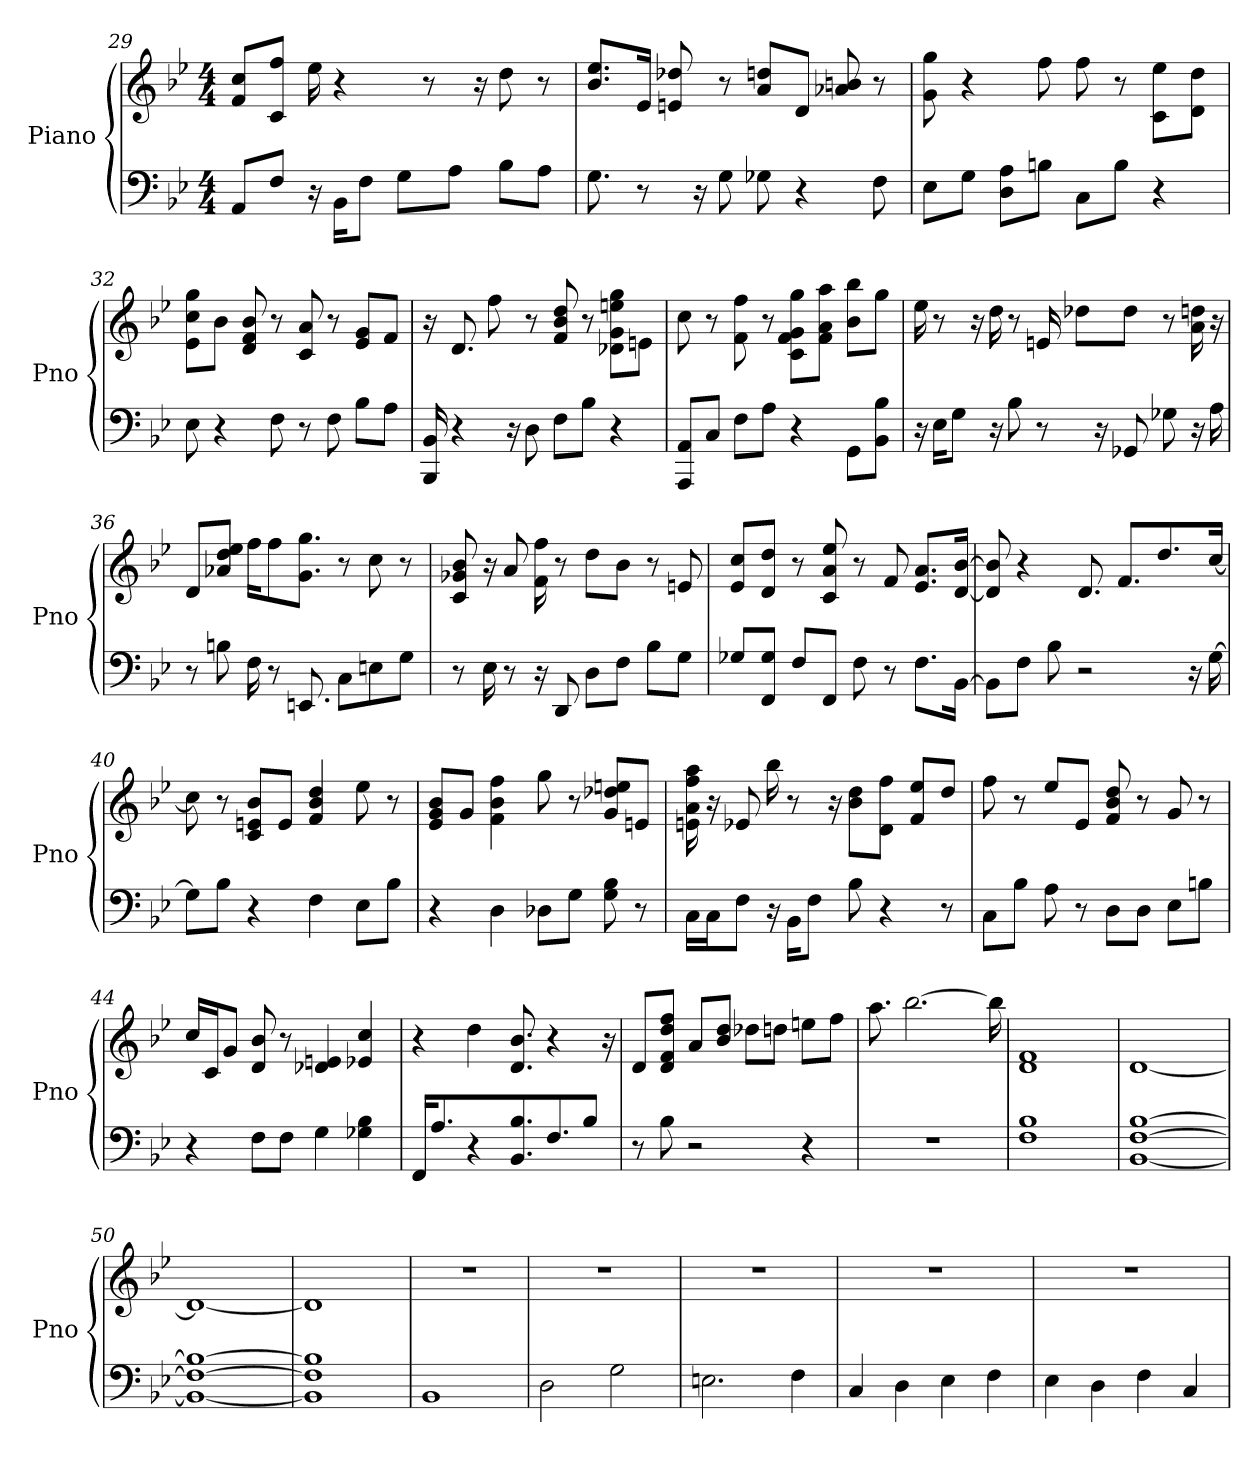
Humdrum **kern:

**kern	**kern
*part1	*part1
*staff2	*staff1
*I"Piano	*
*I'Pno	*
*clefF4	*clefG2
*k[b-e-]	*k[b-e-]
*B-:	*B-:
*M4/4	*M4/4
=29	=29
8AA/L	8cc/ 8f/L
8F/J	8ff/ 8c/J
16r	16ee-
16BB-\KL	4r
8F\J	.
8G\L	.
.	8r
8A\J	.
.	16r
8B-\L	8dd
8A\J	8r
=30	=30
8.G	8.ee-/ 8.b-/L
8r	16e-/Jk
.	8e 8dd-
16r	.
8G	8r
8G-	8dd/ 8a/L
4r	8d/J
.	8b 8a-
8F	8r
=31	=31
8E-\L	8gg 8g
8G\J	4r
8D\ 8A\L	.
8B\J	8ff
8C\L	8ff
8B\J	8r
4r	8ee-\ 8c\L
.	8d\ 8dd\J
=32	=32
8E-	8gg\ 8cc\ 8e-\L
4r	8b-\J
.	8b- 8d 8f
8F	8r
8r	8a 8c
8F	8r
8B-\L	8g/ 8e-/L
8A\J	8f/J
=33	=33
16BBB- 16BB-	16r
4r	8.d
.	8ff
16r	.
8D	8r
8F\L	8dd 8f 8b-
8B-\J	8r
4r	8gg\ 8d-\ 8g\ 8ee\L
.	8e\J
=34	=34
8AAA/ 8AA/L	8cc
8C/J	8r
8F\L	8ff 8f
8A\J	8r
4r	8gg\ 8g\ 8f\ 8c\L
.	8a\ 8aa\ 8f\J
8GG\L	8bb-\ 8b-\L
8BB-\ 8B-\J	8gg\J
=35	=35
16r	16ee-
16E-\KL	8r
8G\J	.
.	16r
16r	16dd
8B-	8r
8r	16e
.	8dd-\L
16r	.
8GG-	8dd-\J
8G-	8r
16r	16dd 16a
16A	16r
=36	=36
8r	8d/L
8B	8ee-/ 8dd/ 8a-/J
16F	16ff\KL
8r	8ff\
8.EE	8.gg\ 8.g\J
8C\L	8r
8E\	8cc
8G\J	8r
=37	=37
8r	8c 8g- 8b-
16E-	16r
8r	8a
16r	16ff 16f
8DD	8r
8D\L	8dd\L
8F\J	8b-\J
8B-\L	8r
8G\J	8e
=38	=38
8G-/L	8cc/ 8e-/L
8G-/ 8FF/J	8dd/ 8d/J
8F/L	8r
8FF/J	8ee- 8a 8c
8F	8r
8r	8f
8.F\L	8.a/ 8.e-/L
[16BB-\Jk	[16b-/ [16d/Jk
=39	=39
8BB-\L]	8b-] 8d]
8F\J	4r
8B-	.
2r	8.d
.	8.f/L
.	8.dd/
16r	.
[16G	[16cc/Jk
=40	=40
8G\L]	8cc]
8B-\J	8r
4r	8b-/ 8e/ 8c/L
.	8e/J
4F	4dd 4f 4b-
8E-\L	8ee-
8B-\J	8r
=41	=41
4r	8b-/ 8g/ 8e-/L
.	8g/J
4D	4ff 4f 4b-
8D-\L	8gg
8G\J	8r
8G 8B-	8g/ 8ee/ 8dd-/L
8r	8e/J
=42	=42
16C\LL	16ff 16aa 16e 16a
16C\J	16r
8F\J	8e-
16r	16bb-
16BB-\KL	8r
8F\J	.
.	16r
8B-	8b-\ 8dd\L
4r	8d\ 8ff\J
.	8f/ 8ee-/L
8r	8dd/J
=43	=43
8C\L	8ff
8B-\J	8r
8A	8ee-/L
8r	8e-/J
8D\L	8dd 8f 8b-
8D\J	8r
8E-\L	8g
8B\J	8r
=44	=44
4r	16cc/LL
.	16c/J
.	8g/J
8F\L	8d 8b-
8F\J	8r
4G	4e 4d-
4B- 4G-	4cc 4e-
=45	=45
16FF/KL	4r
8.A/J	.
4r	4dd
8.B-\ 8.BB-\L	8.d 8.b-
8.F\J	4r
8B-J	.
.	16r
=46	=46
8r	8d/L
8B-	8d/ 8dd/ 8ff/ 8f/J
2r	8a/L
.	8dd/ 8b-/J
.	8dd-\L
.	8dd\J
4r	8ee\L
.	8ff\J
=47	=47
1r	8.aa
.	[2.bb-
.	16bb-]
=48	=48
1B- 1F	1f 1d
=49	=49
[1BB- [1F [1B-	[1d
=50	=50
1BB-_ 1F_ 1B-_	1d_
=51	=51
1BB-] 1F] 1B-]	1d]
=52	=52
1BB-	1r
=53	=53
2D	1r
2G	.
=54	=54
2.E	1r
4F	.
=55	=55
4C	1r
4D	.
4E-	.
4F	.
=56	=56
4E-	1r
4D	.
4F	.
4C	.
=	=
*-	*-
